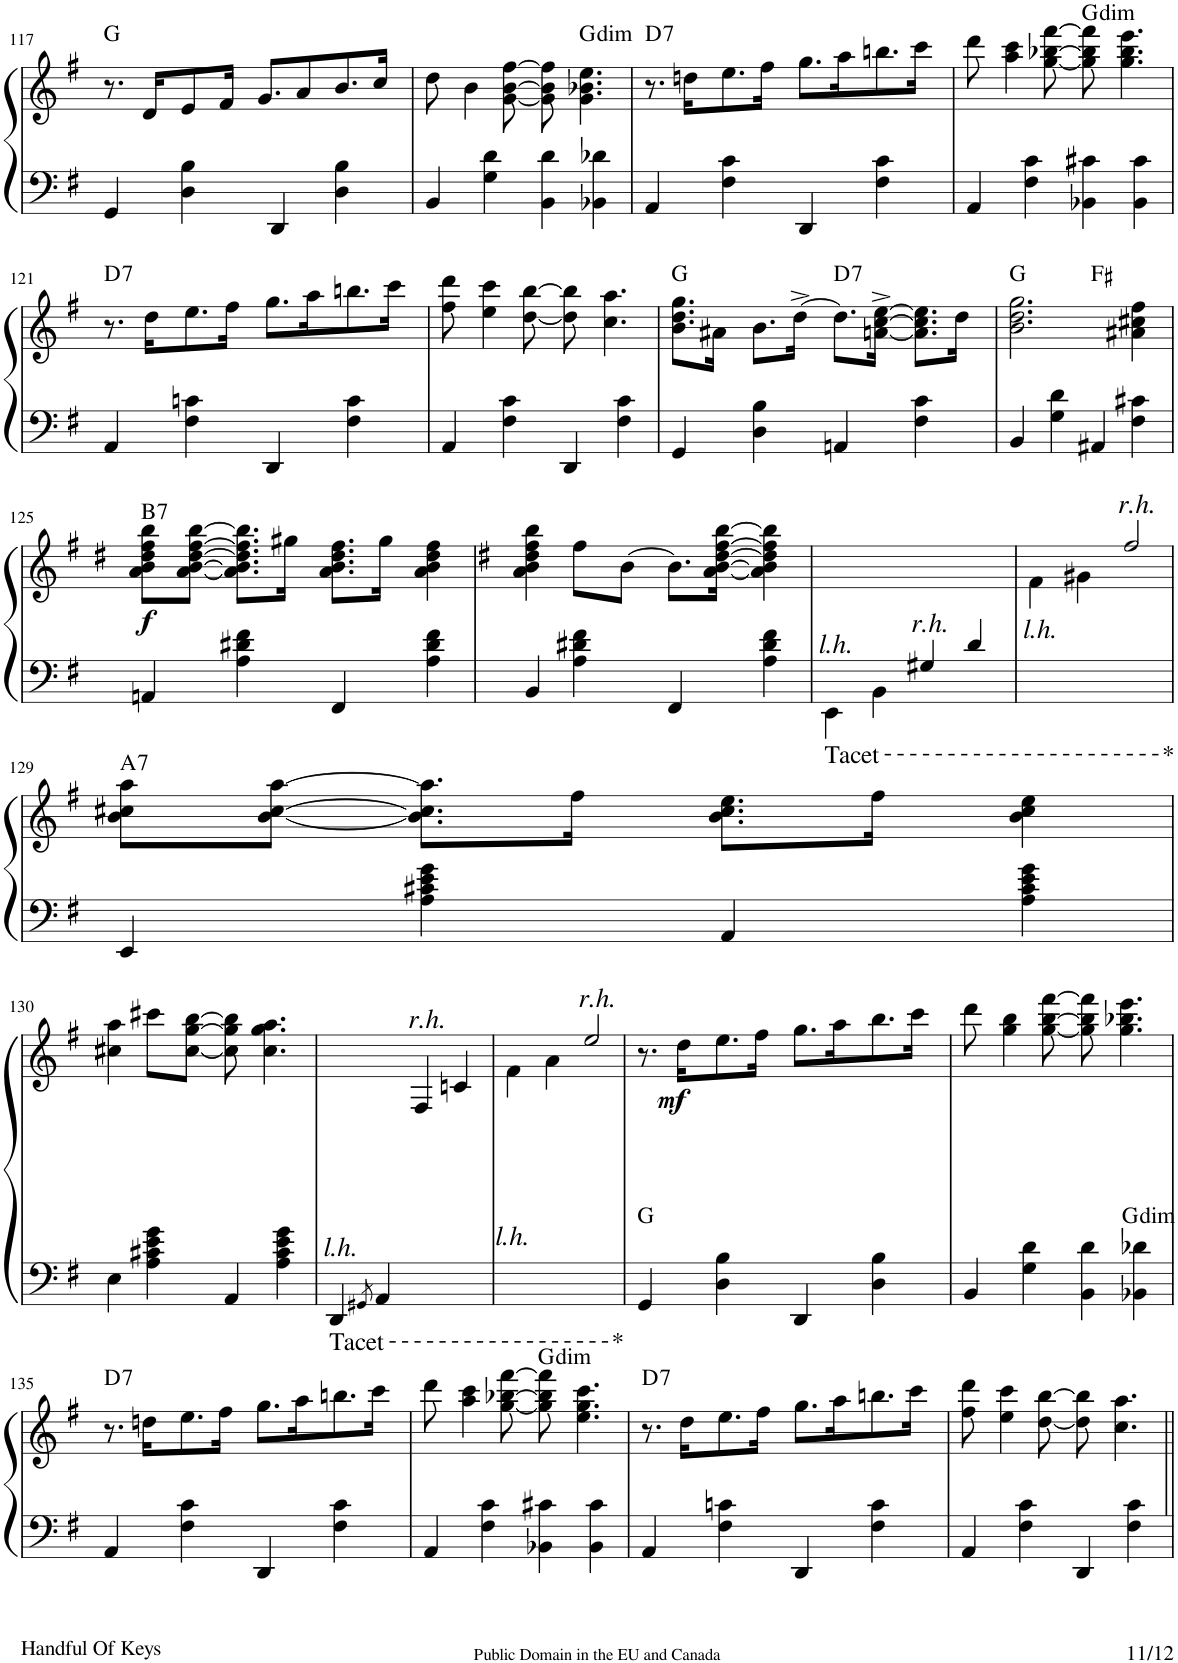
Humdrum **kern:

**kern	**kern	**dynam	**harte
*part1	*part1	*part1	*part1
*staff2	*staff1	*staff1/2	*
*I"Piano	*	*	*
*I'Pno.	*	*	*
!!LO:PB:g=z
*clefF4	*clefG2	*	*
*k[f#]	*k[f#]	*	*
*G:	*G:	*	*
*M2/2	*M2/2	*	*
*met(c|)	*met(c|)	*	*
=117	=117	=117	=117
4GG/	8.r	.	G:maj
.	16d/KL	.	.
4D\ 4B\	8e/	.	.
.	16f#/Jk	.	.
.	8.g/L	.	.
4DD/	.	.	.
.	8a/	.	.
4D\ 4B\	8.b/	.	.
.	16cc/Jk	.	.
=118	=118	=118	=118
4BB/	8dd\	.	.
.	4b\	.	.
4G\ 4d\	.	.	.
.	[8g\ [8b\ [8ff#\	.	.
4BB\ 4d\	8g\] 8b\] 8ff#\]	.	.
!	!	!	!LO:H:kt=dim
.	4.g\ 4.b-X\ 4.ee\	.	G:dim
4BB-X\ 4d-X\	.	.	.
=119	=119	=119	=119
!	!	!	!LO:H:kt=7
4AA/	8.r	.	D:7
.	16ddn\KL	.	.
4F#\ 4c\	8.ee\	.	.
.	16ff#\Jk	.	.
4DD/	8.gg\L	.	.
.	16aa\K	.	.
4F#\ 4c\	8.bbn\	.	.
.	16ccc\Jk	.	.
=120	=120	=120	=120
4AA/	8ddd\	.	.
.	4aa\ 4ccc\	.	.
4F#\ 4c\	.	.	.
.	[8gg\ [8bb-X\ [8fff#\	.	.
!	!	!	!LO:H:kt=dim
4BB-X\ 4c#X\	8gg\] 8bb-\] 8fff#\]	.	G:dim
.	4.gg\ 4.bb-\ 4.eee\	.	.
4BB-\ 4c#\	.	.	.
!!LO:LB:g=z
=121	=121	=121	=121
!	!	!	!LO:H:kt=7
4AA/	8.r	.	D:7
.	16dd\KL	.	.
4F#\ 4cn\	8.ee\	.	.
.	16ff#\Jk	.	.
4DD/	8.gg\L	.	.
.	16aa\K	.	.
4F#\ 4c\	8.bbn\	.	.
.	16ccc\Jk	.	.
=122	=122	=122	=122
4AA/	8ff#\ 8ddd\	.	.
.	4ee\ 4ccc\	.	.
4F#\ 4c\	.	.	.
.	[8dd\ [8bb\	.	.
4DD/	8dd\] 8bb\]	.	.
.	4.cc\ 4.aa\	.	.
4F#\ 4c\	.	.	.
=123	=123	=123	=123
4GG/	8.b\ 8.dd\ 8.gg\L	.	G:maj
.	16a#X\Jk	.	.
4D\ 4B\	8.b\L	.	.
.	[16dd^>\Jk	.	.
!	!	!	!LO:H:kt=7
4AAn/	8.dd\L]	.	D:7
.	[16an\^ [16cc\^ [16ee\^Jk	.	.
4F#\ 4c\	8.a\] 8.cc\] 8.ee\]L	.	.
.	16dd\Jk	.	.
=124	=124	=124	=124
*	*^	*	*
4BB/	2.b\ 2.dd\ 2.gg\	2ryy	.	G:maj
4G\ 4d\	.	.	.	.
4AA#X/	.	2ryy	.	F#:maj
4F#\ 4c#X\	4a#X\ 4cc#X\ 4ff#\	.	.	.
!!LO:LB:g=z
=125	=125	=125	=125	=125
!	!	!	!LO:DY:b	!LO:H:kt=7
*	*v	*v	*	*
4AAn/	8a\ 8b\ 8dd#X\ 8ff#\ 8bb\L	f	B:7
.	[8a\ [8b\ [8dd#\ [8ff#\ [8bb\J	.	.
4A\ 4d#X\ 4f#\	8.a\] 8.b\] 8.dd#\] 8.ff#\] 8.bb\]L	.	.
.	16gg#X\Jk	.	.
4FF#/	8.a\ 8.b\ 8.dd#\ 8.ff#\L	.	.
.	16gg#\Jk	.	.
4A\ 4d#\ 4f#\	4a\ 4b\ 4dd#\ 4ff#\	.	.
=126	=126	=126	=126
4BB/	4a\ 4b\ 4dd#X\ 4ff#\ 4bb\	.	.
4A\ 4d#X\ 4f#\	8ff#\L	.	.
.	[8b\J	.	.
4FF#/	8.b\L]	.	.
.	[16a\ [16b\ [16dd#\ [16ff#\ [16bb\Jk	.	.
4A\ 4d#\ 4f#\	4a\] 4b\] 4dd#\] 4ff#\] 4bb\]	.	.
=127	=127	=127	=127
*^	*	*	*
!LO:TX:a:i:t=l.h.	!	!	!	!
!LO:TX:b:t=Tacet	!	!	!	!
2ryy	4EE\	2ryy	.	.
.	4BB\	.	.	.
!	!	!LO:TX:b:i:t=r.h.	!	!
4G#X/	2ryy	2ryy	.	.
4d/	.	.	.	.
*v	*v	*	*	*
=128	=128	=128	=128
*	*^	*	*
!LO:TX:a:i:t=l.h.	!	!	!	!
2ryy	2ryy	4f#\	.	.
.	.	4g#X\	.	.
!	!LO:TX:a:i:t=r.h.	!	!	!
2ryy	2ff#/	2ryy	.	.
!LO:TX:b:t=*	!	!	!	!
!!LO:LB:g=z
=129	=129	=129	=129	=129
!	!	!	!	!LO:H:kt=7
*	*v	*v	*	*
4EE/	8b\ 8cc#X\ 8aa\L	.	A:7
.	[8b\ [8cc#\ [8aa\J	.	.
4A\ 4c#X\ 4e\ 4g\	8.b\] 8.cc#\] 8.aa\]L	.	.
.	16ff#\Jk	.	.
4AA/	8.b\ 8.cc#\ 8.ee\L	.	.
.	16ff#\Jk	.	.
4A\ 4c#\ 4e\ 4g\	4b\ 4cc#\ 4ee\	.	.
!!LO:LB:g=z
=130	=130	=130	=130
4E\	4cc#X\ 4aa\	.	.
4A\ 4c#X\ 4e\ 4g\	8ccc#X\L	.	.
.	[8cc#\ [8gg\ [8bb\J	.	.
4AA/	8cc#\] 8gg\] 8bb\]	.	.
.	4.cc#\ 4.gg\ 4.aa\	.	.
4A\ 4c#\ 4e\ 4g\	.	.	.
=131	=131	=131	=131
!LO:TX:a:i:t=l.h.	!	!	!
!LO:TX:b:t=Tacet	!	!	!
4DD/	2ryy	.	.
8qGG#X/	.	.	.
4AA/	.	.	.
!	!LO:TX:a:i:t=r.h.	!	!
2ryy	4F#/	.	.
.	4cn/	.	.
=132	=132	=132	=132
*	*^	*	*
!LO:TX:a:i:t=l.h.	!	!	!	!
2ryy	2ryy	4f#\	.	.
.	.	4a\	.	.
!	!LO:TX:a:i:t=r.h.	!	!	!
2ryy	2ee/	2ryy	.	.
!LO:TX:b:t=*	!	!	!	!
=133	=133	=133	=133	=133
!	!	!	!LO:DY:b	!
*	*v	*v	*	*
4GG/	8.r	mf	G:maj
.	16dd\KL	.	.
4D\ 4B\	8.ee\	.	.
.	16ff#\Jk	.	.
4DD/	8.gg\L	.	.
.	16aa\K	.	.
4D\ 4B\	8.bb\	.	.
.	16ccc\Jk	.	.
=134	=134	=134	=134
*	*^	*	*
4BB/	8ddd\	2.ryy	.	.
.	4gg\ 4bb\	.	.	.
4G\ 4d\	.	.	.	.
.	[8gg\ [8bb\ [8fff#\	.	.	.
4BB\ 4d\	8gg\] 8bb\] 8fff#\]	.	.	.
.	4.gg\ 4.bb-X\ 4.eee\	.	.	.
!	!	!	!	!LO:H:kt=dim
4BB-X\ 4d-X\	.	4ryy	.	G:dim
!!LO:LB:g=z
=135	=135	=135	=135	=135
!	!	!	!	!LO:H:kt=7
*	*v	*v	*	*
4AA/	8.r	.	D:7
.	16ddn\KL	.	.
4F#\ 4c\	8.ee\	.	.
.	16ff#\Jk	.	.
4DD/	8.gg\L	.	.
.	16aa\K	.	.
4F#\ 4c\	8.bbn\	.	.
.	16ccc\Jk	.	.
=136	=136	=136	=136
4AA/	8ddd\	.	.
.	4aa\ 4ccc\	.	.
4F#\ 4c\	.	.	.
.	[8gg\ [8bb-X\ [8fff#\	.	.
!	!	!	!LO:H:kt=dim
4BB-X\ 4c#X\	8gg\] 8bb-\] 8fff#\]	.	G:dim
.	4.ee\ 4.gg\ 4.ccc\	.	.
4BB-\ 4c#\	.	.	.
=137	=137	=137	=137
!	!	!	!LO:H:kt=7
4AA/	8.r	.	D:7
.	16dd\KL	.	.
4F#\ 4cn\	8.ee\	.	.
.	16ff#\Jk	.	.
4DD/	8.gg\L	.	.
.	16aa\K	.	.
4F#\ 4c\	8.bbn\	.	.
.	16ccc\Jk	.	.
=138	=138	=138	=138
4AA/	8ff#\ 8ddd\	.	.
.	4ee\ 4ccc\	.	.
4F#\ 4c\	.	.	.
.	[8dd\ [8bb\	.	.
4DD/	8dd\] 8bb\]	.	.
.	4.cc\ 4.aa\	.	.
4F#\ 4c\	.	.	.
=||	=||	=||	=||
*-	*-	*-	*-
